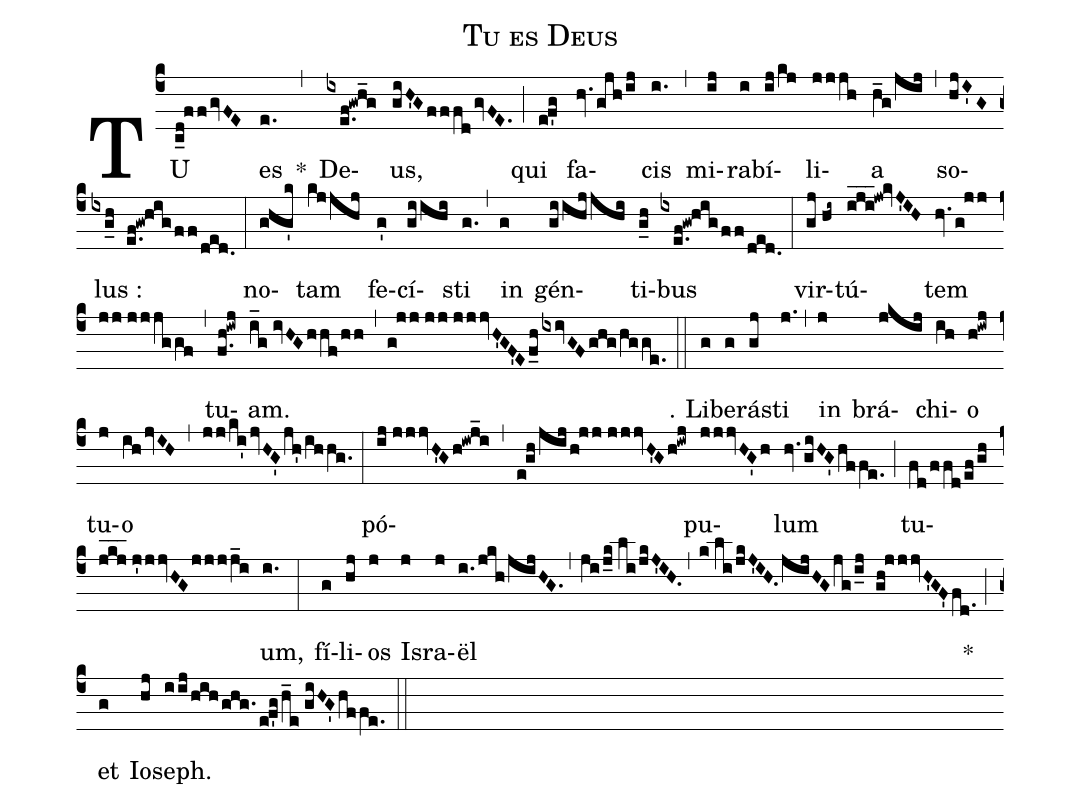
name:Tu es Deus;
%%
(c4) TU(c_d!ffgvFE) es(e.) *(,)
De(ixe.f!gwh_g)us,(giH'GfffdgvFE.) (;)
qui(e!f'g) fa(hv.gjh/ij)cis(i.) (,)
mi(ij)ra(i)bí(ij/kj)li(jjjh)a(h_g/jij) (,)
so(hjI'G)lus :(ixg_h e.f!gw!hig/ff/ded.) (:)
no(ghg'k)tam(kjjhj) fe(g')cí(giihi)sti(g.) (,)
in(g) gén(giihjjhi)ti(g_h)bus(ixe.f!gw!hig/ff/ded.) (:)
vir(gj//hi~)tú(iji___!jw!kvJ'IH)tem(hv.g!jj//jj//jjjggf) (,)
tu(f.h!iwj)am.(i_g//ivHGhhf/hh,g!jj//jj//jjjvH'GF'Ef_h/ixivGFghg/hgge.) (::)

℣. Li(g)be(g)rá(gj)sti(j.) (,)
in(j) brá(jkij)chi(ih)o(h!iwj) tu(j)o(ihjvIH,jj/ki'jvHG'jh'/ihhg.) (:)
pó(ij//jjjvH'Gh!iwj_i,e!gh/jij/h!jj//jjjvH'Gh!iwj)pu(jjjvHG'h)lum(hv.giHG'hffe.) (;)
tu(fd/ffd/ef/gh jkj___//j'jjvHGjjjj_i)um,(i.) (:)
fí(g)li(hj)os(j) Is(j)ra(j){ë}l(i./jkh/jijHG.,ji/j_k//li/jkJ'IH.,k//li/jkJ'IH.jijHGjg/i_j gh!jjjvH'GF'fd.) *(;)
et(g) Io(hj)seph.(iij/hih/ghg./e!f'g/h_e//giHG'hffe.) (::)
